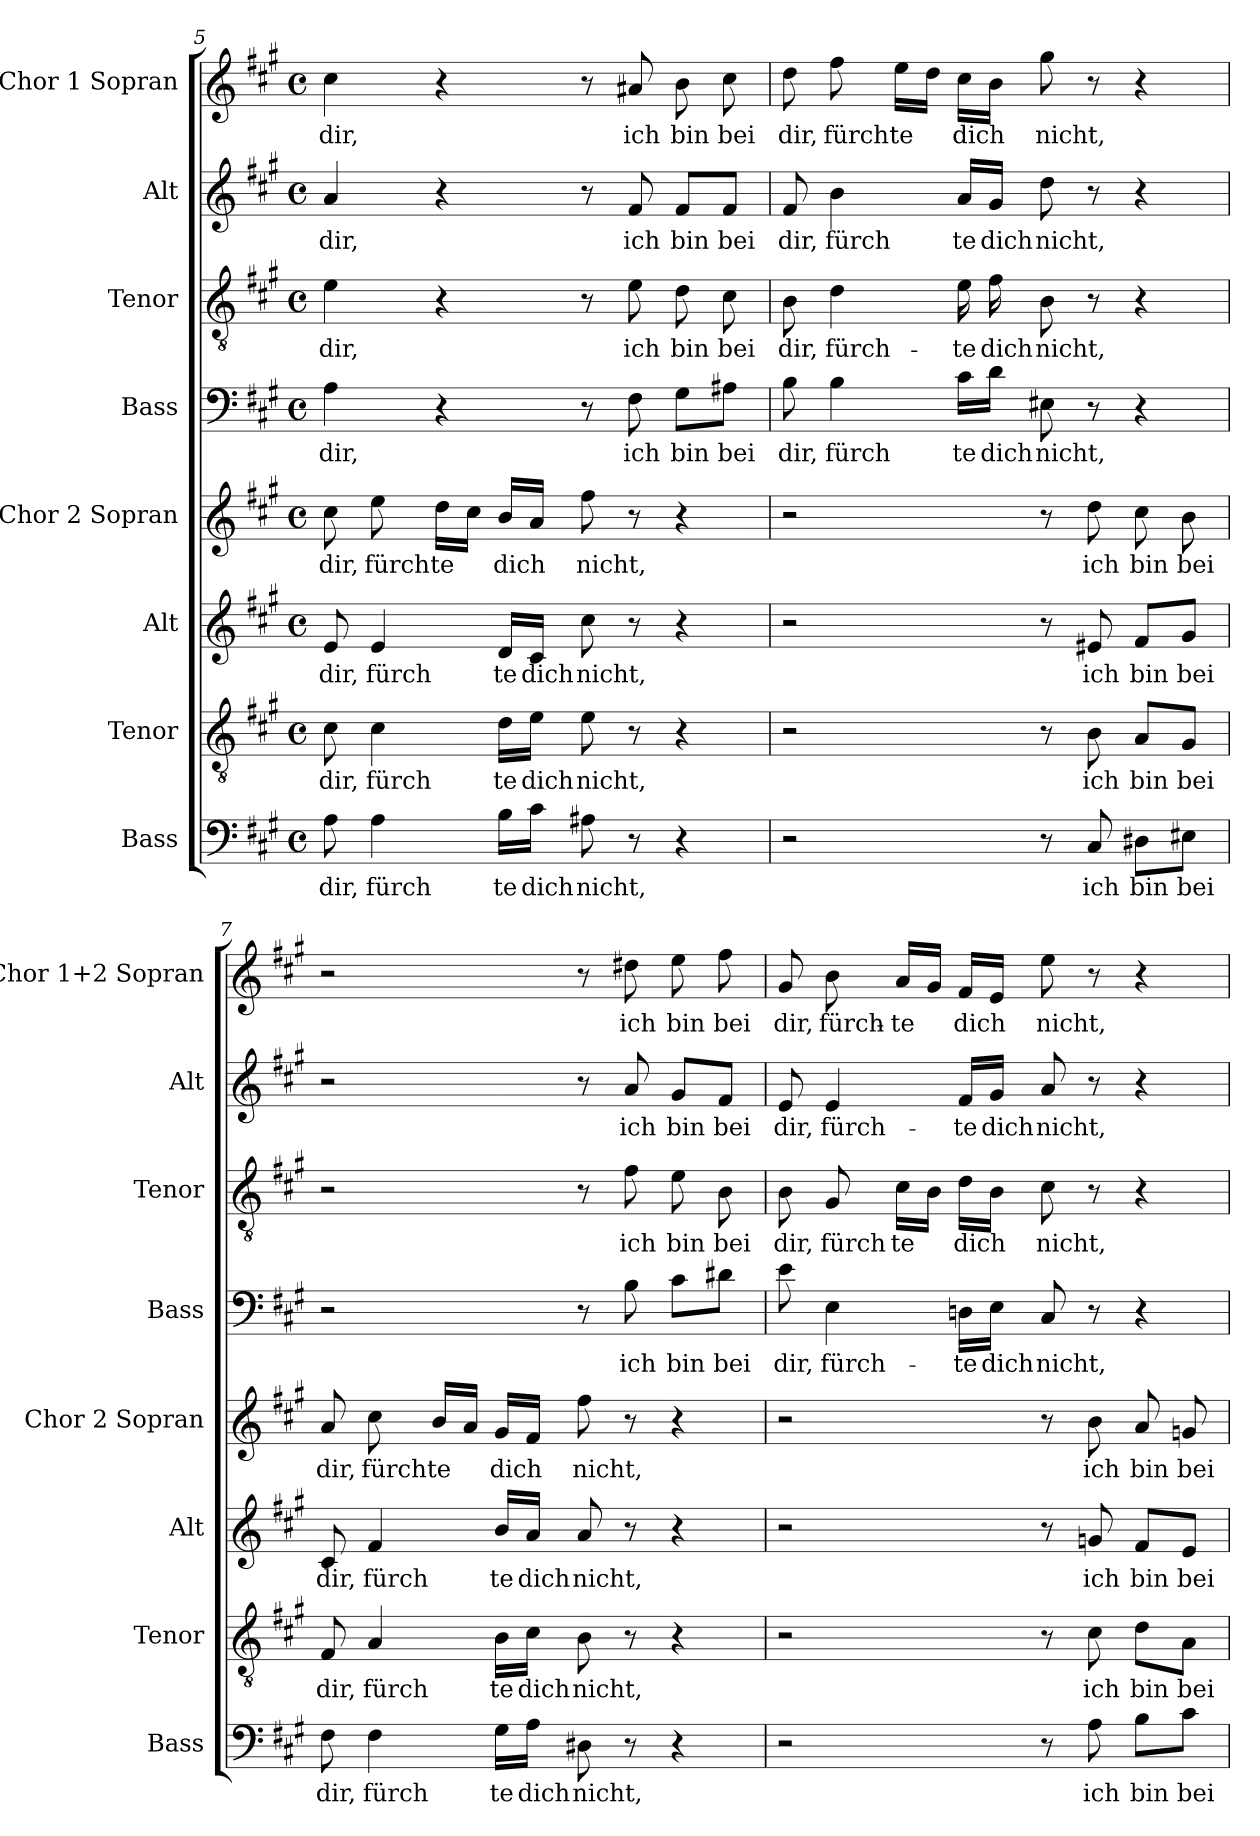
**kern	**text	**kern	**text	**kern	**text	**kern	**text	**kern	**text	**kern	**text	**kern	**text	**kern	**text
*part8	*part8	*part7	*part7	*part6	*part6	*part5	*part5	*part4	*part4	*part3	*part3	*part2	*part2	*part1	*part1
*staff8	*staff8	*staff7	*staff7	*staff6	*staff6	*staff5	*staff5	*staff4	*staff4	*staff3	*staff3	*staff2	*staff2	*staff1	*staff1
*I"Bass	*	*I"Tenor	*	*I"Alt	*	*I"Chor 2  Sopran	*	*I"Bass	*	*I"Tenor	*	*I"Alt	*	*I"Chor 1  Sopran	*
*I'Bass	*	*I'Tenor	*	*I'Alt	*	*I'Chor 2  Sopran	*	*I'Bass	*	*I'Tenor	*	*I'Alt	*	*I'Chor 1+2  Sopran	*
*clefF4	*	*clefGv2	*	*clefG2	*	*clefG2	*	*clefF4	*	*clefGv2	*	*clefG2	*	*clefG2	*
*k[f#c#g#]	*	*k[f#c#g#]	*	*k[f#c#g#]	*	*k[f#c#g#]	*	*k[f#c#g#]	*	*k[f#c#g#]	*	*k[f#c#g#]	*	*k[f#c#g#]	*
*A:	*	*A:	*	*A:	*	*A:	*	*A:	*	*A:	*	*A:	*	*A:	*
*M4/4	*	*M4/4	*	*M4/4	*	*M4/4	*	*M4/4	*	*M4/4	*	*M4/4	*	*M4/4	*
*met(c)	*	*met(c)	*	*met(c)	*	*met(c)	*	*met(c)	*	*met(c)	*	*met(c)	*	*met(c)	*
=5	=5	=5	=5	=5	=5	=5	=5	=5	=5	=5	=5	=5	=5	=5	=5
!	!LO:LY:b:cj	!	!LO:LY:b:cj	!	!LO:LY:b:cj	!	!LO:LY:b:cj	!	!LO:LY:b:cj	!	!LO:LY:b:cj	!	!LO:LY:b:cj	!	!LO:LY:b:cj
8A\	dir,	8c#\	dir,	8e/	dir,	8cc#\	dir,	4A\	dir,	4e\	dir,	4a/	dir,	4cc#\	dir,
!	!LO:LY:b:cj	!	!LO:LY:b:cj	!	!LO:LY:b:cj	!	!LO:LY:b:cj	!	!	!	!	!	!	!	!
4A\	fürch	4c#\	fürch	4e/	fürch	8ee\	fürch	.	.	.	.	.	.	.	.
!	!	!	!	!	!	!	!LO:LY:b:cj	!	!	!	!	!	!	!	!
.	.	.	.	.	.	16dd\L	te	4r	.	4r	.	4r	.	4r	.
.	.	.	.	.	.	16cc#\J	.	.	.	.	.	.	.	.	.
!	!LO:LY:b:cj	!	!LO:LY:b:cj	!	!LO:LY:b:cj	!	!LO:LY:b	!	!	!	!	!	!	!	!
16B\LL	te	16d\LL	te	16d/LL	te	16b/L	dich	.	.	.	.	.	.	.	.
!	!LO:LY:b:cj	!	!LO:LY:b:cj	!	!LO:LY:b:cj	!	!	!	!	!	!	!	!	!	!
16c#\JJ	dich	16e\JJ	dich	16c#/JJ	dich	16a/J	.	.	.	.	.	.	.	.	.
!	!LO:LY:b:cj	!	!LO:LY:b:cj	!	!LO:LY:b:cj	!	!LO:LY:b:cj	!	!	!	!	!	!	!	!
8A#X\	nicht,	8e\	nicht,	8cc#\	nicht,	8ff#\	nicht,	8r	.	8r	.	8r	.	8r	.
!	!	!	!	!	!	!	!	!	!LO:LY:b:cj	!	!LO:LY:b:cj	!	!LO:LY:b:cj	!	!LO:LY:b:cj
8r	.	8r	.	8r	.	8r	.	8F#\	ich	8e\	ich	8f#/	ich	8a#X/	ich
!	!	!	!	!	!	!	!	!	!LO:LY:b:cj	!	!LO:LY:b:cj	!	!LO:LY:b:cj	!	!LO:LY:b:cj
4r	.	4r	.	4r	.	4r	.	8G#\L	bin	8d\	bin	8f#/L	bin	8b\	bin
!	!	!	!	!	!	!	!	!	!LO:LY:b:cj	!	!LO:LY:b:cj	!	!LO:LY:b:cj	!	!LO:LY:b:cj
.	.	.	.	.	.	.	.	8A#X\J	bei	8c#\	bei	8f#/J	bei	8cc#\	bei
=6	=6	=6	=6	=6	=6	=6	=6	=6	=6	=6	=6	=6	=6	=6	=6
!	!	!	!	!	!	!	!	!	!LO:LY:b:cj	!	!LO:LY:b:cj	!	!LO:LY:b:cj	!	!LO:LY:b:cj
2r	.	2r	.	2r	.	2r	.	8B\	dir,	8B\	dir,	8f#/	dir,	8dd\	dir,
!	!	!	!	!	!	!	!	!	!LO:LY:b:cj	!	!LO:LY:b:cj	!	!LO:LY:b:cj	!	!LO:LY:b:cj
.	.	.	.	.	.	.	.	4B\	fürch	4d\	fürch-	4b\	fürch	8ff#\	fürch
!	!	!	!	!	!	!	!	!	!	!	!	!	!	!	!LO:LY:b:cj
.	.	.	.	.	.	.	.	.	.	.	.	.	.	16ee\L	te
.	.	.	.	.	.	.	.	.	.	.	.	.	.	16dd\J	.
!	!	!	!	!	!	!	!	!	!LO:LY:b:cj	!	!LO:LY:b:cj	!	!LO:LY:b:cj	!	!LO:LY:b
.	.	.	.	.	.	.	.	16c#\LL	te	16e\	-te	16a/LL	te	16cc#\L	dich
!	!	!	!	!	!	!	!	!	!LO:LY:b:cj	!	!LO:LY:b:cj	!	!LO:LY:b:cj	!	!
.	.	.	.	.	.	.	.	16d\JJ	dich	16f#\	dich	16g#/JJ	dich	16b\J	.
!	!	!	!	!	!	!	!	!	!LO:LY:b:cj	!	!LO:LY:b:cj	!	!LO:LY:b:cj	!	!LO:LY:b:cj
8r	.	8r	.	8r	.	8r	.	8E#X\	nicht,	8B\	nicht,	8dd\	nicht,	8gg#\	nicht,
!	!LO:LY:b:cj	!	!LO:LY:b:cj	!	!LO:LY:b:cj	!	!LO:LY:b:cj	!	!	!	!	!	!	!	!
8C#/	ich	8B\	ich	8e#X/	ich	8dd\	ich	8r	.	8r	.	8r	.	8r	.
!	!LO:LY:b:cj	!	!LO:LY:b:cj	!	!LO:LY:b:cj	!	!LO:LY:b:cj	!	!	!	!	!	!	!	!
8D#X\L	bin	8A/L	bin	8f#/L	bin	8cc#\	bin	4r	.	4r	.	4r	.	4r	.
!	!LO:LY:b:cj	!	!LO:LY:b:cj	!	!LO:LY:b:cj	!	!LO:LY:b:cj	!	!	!	!	!	!	!	!
8E#X\J	bei	8G#/J	bei	8g#/J	bei	8b\	bei	.	.	.	.	.	.	.	.
!!LO:PB:g=z
=7	=7	=7	=7	=7	=7	=7	=7	=7	=7	=7	=7	=7	=7	=7	=7
!	!LO:LY:b:cj	!	!LO:LY:b:cj	!	!LO:LY:b:cj	!	!LO:LY:b:cj	!	!	!	!	!	!	!	!
8F#\	dir,	8F#/	dir,	8c#/	dir,	8a/	dir,	2r	.	2r	.	2r	.	2r	.
!	!LO:LY:b:cj	!	!LO:LY:b:cj	!	!LO:LY:b:cj	!	!LO:LY:b:cj	!	!	!	!	!	!	!	!
4F#\	fürch	4A/	fürch	4f#/	fürch	8cc#\	fürch	.	.	.	.	.	.	.	.
!	!	!	!	!	!	!	!LO:LY:b:cj	!	!	!	!	!	!	!	!
.	.	.	.	.	.	16b/L	te	.	.	.	.	.	.	.	.
.	.	.	.	.	.	16a/J	.	.	.	.	.	.	.	.	.
!	!LO:LY:b:cj	!	!LO:LY:b:cj	!	!LO:LY:b:cj	!	!LO:LY:b	!	!	!	!	!	!	!	!
16G#\LL	te	16B\LL	te	16b/LL	te	16g#/L	dich	.	.	.	.	.	.	.	.
!	!LO:LY:b:cj	!	!LO:LY:b:cj	!	!LO:LY:b:cj	!	!	!	!	!	!	!	!	!	!
16A\JJ	dich	16c#\JJ	dich	16a/JJ	dich	16f#/J	.	.	.	.	.	.	.	.	.
!	!LO:LY:b:cj	!	!LO:LY:b:cj	!	!LO:LY:b:cj	!	!LO:LY:b:cj	!	!	!	!	!	!	!	!
8D#X\	nicht,	8B\	nicht,	8a/	nicht,	8ff#\	nicht,	8r	.	8r	.	8r	.	8r	.
!	!	!	!	!	!	!	!	!	!LO:LY:b:cj	!	!LO:LY:b:cj	!	!LO:LY:b:cj	!	!LO:LY:b:cj
8r	.	8r	.	8r	.	8r	.	8B\	ich	8f#\	ich	8a/	ich	8dd#X\	ich
!	!	!	!	!	!	!	!	!	!LO:LY:b:cj	!	!LO:LY:b:cj	!	!LO:LY:b:cj	!	!LO:LY:b:cj
4r	.	4r	.	4r	.	4r	.	8c#\L	bin	8e\	bin	8g#/L	bin	8ee\	bin
!	!	!	!	!	!	!	!	!	!LO:LY:b:cj	!	!LO:LY:b:cj	!	!LO:LY:b:cj	!	!LO:LY:b:cj
.	.	.	.	.	.	.	.	8d#X\J	bei	8B\	bei	8f#/J	bei	8ff#\	bei
=8	=8	=8	=8	=8	=8	=8	=8	=8	=8	=8	=8	=8	=8	=8	=8
!	!	!	!	!	!	!	!	!	!LO:LY:b:cj	!	!LO:LY:b:cj	!	!LO:LY:b:cj	!	!LO:LY:b:cj
2r	.	2r	.	2r	.	2r	.	8e\	dir,	8B\	dir,	8e/	dir,	8g#/	dir,
!	!	!	!	!	!	!	!	!	!LO:LY:b:cj	!	!LO:LY:b:cj	!	!LO:LY:b:cj	!	!LO:LY:b:cj
.	.	.	.	.	.	.	.	4E\	fürch-	8G#/	fürch	4e/	fürch-	8b\	fürch-
!	!	!	!	!	!	!	!	!	!	!	!LO:LY:b:cj	!	!	!	!LO:LY:b:cj
.	.	.	.	.	.	.	.	.	.	16c#\L	te	.	.	16a/L	-te
.	.	.	.	.	.	.	.	.	.	16B\J	.	.	.	16g#/J	.
!	!	!	!	!	!	!	!	!	!LO:LY:b:cj	!	!LO:LY:b	!	!LO:LY:b:cj	!	!LO:LY:b
.	.	.	.	.	.	.	.	16Dn\LL	-te	16d\L	dich	16f#/LL	-te	16f#/L	dich
!	!	!	!	!	!	!	!	!	!LO:LY:b:cj	!	!	!	!LO:LY:b:cj	!	!
.	.	.	.	.	.	.	.	16E\JJ	dich	16B\J	.	16g#/JJ	dich	16e/J	.
!	!	!	!	!	!	!	!	!	!LO:LY:b:cj	!	!LO:LY:b:cj	!	!LO:LY:b:cj	!	!LO:LY:b:cj
8r	.	8r	.	8r	.	8r	.	8C#/	nicht,	8c#\	nicht,	8a/	nicht,	8ee\	nicht,
!	!LO:LY:b:cj	!	!LO:LY:b:cj	!	!LO:LY:b:cj	!	!LO:LY:b:cj	!	!	!	!	!	!	!	!
8A\	ich	8c#\	ich	8gn/	ich	8b\	ich	8r	.	8r	.	8r	.	8r	.
!	!LO:LY:b:cj	!	!LO:LY:b:cj	!	!LO:LY:b:cj	!	!LO:LY:b:cj	!	!	!	!	!	!	!	!
8B\L	bin	8d\L	bin	8f#/L	bin	8a/	bin	4r	.	4r	.	4r	.	4r	.
!	!LO:LY:b:cj	!	!LO:LY:b:cj	!	!LO:LY:b:cj	!	!LO:LY:b:cj	!	!	!	!	!	!	!	!
8c#\J	bei	8A\J	bei	8e/J	bei	8gn/	bei	.	.	.	.	.	.	.	.
=	=	=	=	=	=	=	=	=	=	=	=	=	=	=	=
*-	*-	*-	*-	*-	*-	*-	*-	*-	*-	*-	*-	*-	*-	*-	*-
